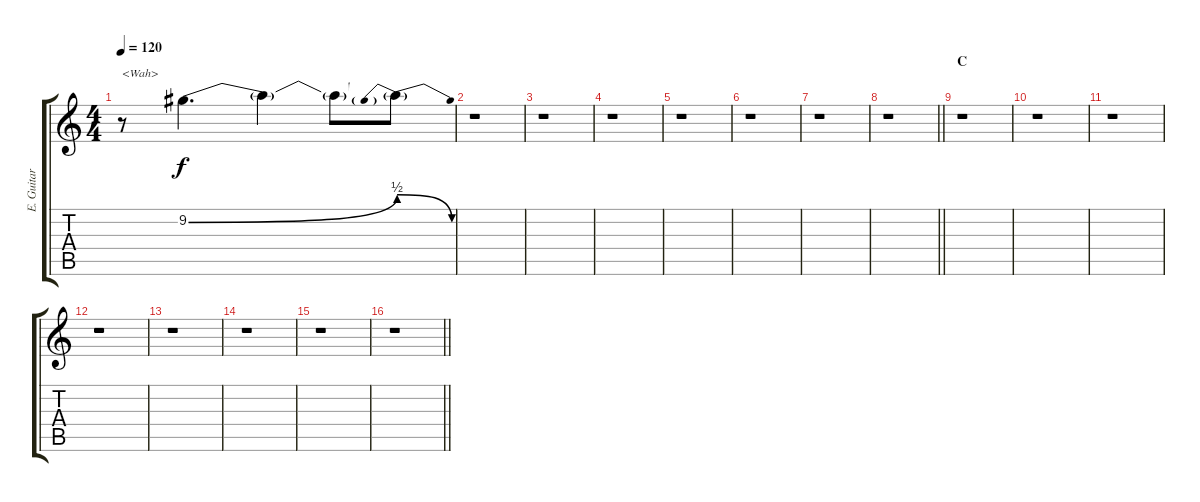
\track ("E. Guitar II" "E. Guitar ") {instrument electricguitarjazz}
\staff {score tabs}
\tuning (E4 B3 G3 D3 A2 E2) {hide}
\ts (4 4)
\tempo 120
\clef g2
\ks c
r.8{txt "<Wah>" dy f} 9.2{be (bend 0 0 60 2)}.4{d} 9.2{t}.4 9.2{t}.8 9.2{be (prebendrelease 0 2 60 0) t}.8 |
r.1 |
r.1 |
r.1 |
r.1 |
r.1 |
r.1 |
\barLineRight lightlight
r.1 |
\section ("" "C")
r.1 |
r.1 |
r.1 |
r.1 |
r.1 |
r.1 |
r.1 |
\barLineRight lightlight
r.1
